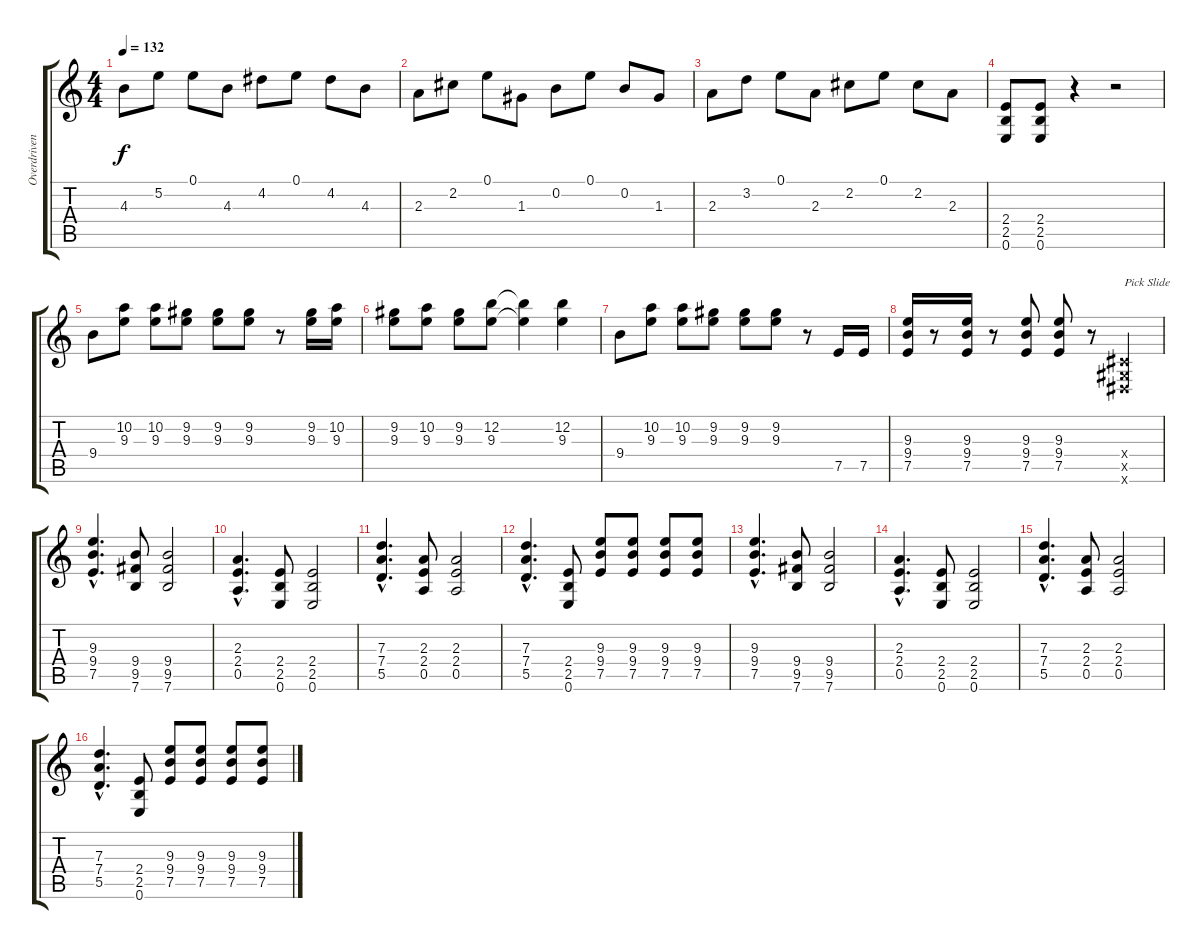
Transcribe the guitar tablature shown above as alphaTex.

\track ("Overdriven Guitar" "Overdriven") {instrument overdrivenguitar}
\staff {score tabs}
\tuning (E4 B3 G3 D3 A2 E2) {hide}
\ts (4 4)
\tempo 132
\clef g2
\ks c
4.3.8{dy f} 5.2.8 0.1.8 4.3.8 4.2.8 0.1.8 4.2.8 4.3.8 |
2.3.8 2.2.8 0.1.8 1.3.8 0.2.8 0.1.8 0.2.8 1.3.8 |
2.3.8 3.2.8 0.1.8 2.3.8 2.2.8 0.1.8 2.2.8 2.3.8 |
(2.4 2.5 0.6).8 (2.4 2.5 0.6).8 r.4 r.2 |
9.4.8 (10.2 9.3).8 (10.2 9.3).8 (9.2 9.3).8 (9.2 9.3).8 (9.2 9.3).8 r.8 (9.2 9.3).16 (10.2 9.3).16 |
(9.2 9.3).8 (10.2 9.3).8 (9.2 9.3).8 (12.2 9.3).8 (12.2{t} 9.3{t}).4 (12.2 9.3).4 |
9.4.8 (10.2 9.3).8 (10.2 9.3).8 (9.2 9.3).8 (9.2 9.3).8 (9.2 9.3).8 r.8 7.5.16 7.5.16 |
(9.3 9.4 7.5).16 r.8 (9.3 9.4 7.5).16 r.8 (9.3 9.4 7.5).8 (9.3 9.4 7.5).8 r.8 (-1.4{x} -1.5{x} -1.6{x}).4{txt "Pick Slide"} |
(9.3{hac} 9.4{hac} 7.5{hac}).4{d} (9.4 9.5 7.6).8 (9.4 9.5 7.6).2 |
(2.3{hac} 2.4{hac} 0.5{hac}).4{d} (2.4 2.5 0.6).8 (2.4 2.5 0.6).2 |
(7.3{hac} 7.4{hac} 5.5{hac}).4{d} (2.3 2.4 0.5).8 (2.3 2.4 0.5).2 |
(7.3{hac} 7.4{hac} 5.5{hac}).4{d} (2.4 2.5 0.6).8 (9.3 9.4 7.5).8 (9.3 9.4 7.5).8 (9.3 9.4 7.5).8 (9.3 9.4 7.5).8 |
(9.3{hac} 9.4{hac} 7.5{hac}).4{d} (9.4 9.5 7.6).8 (9.4 9.5 7.6).2 |
(2.3{hac} 2.4{hac} 0.5{hac}).4{d} (2.4 2.5 0.6).8 (2.4 2.5 0.6).2 |
(7.3{hac} 7.4{hac} 5.5{hac}).4{d} (2.3 2.4 0.5).8 (2.3 2.4 0.5).2 |
(7.3{hac} 7.4{hac} 5.5{hac}).4{d} (2.4 2.5 0.6).8 (9.3 9.4 7.5).8 (9.3 9.4 7.5).8 (9.3 9.4 7.5).8 (9.3 9.4 7.5).8
